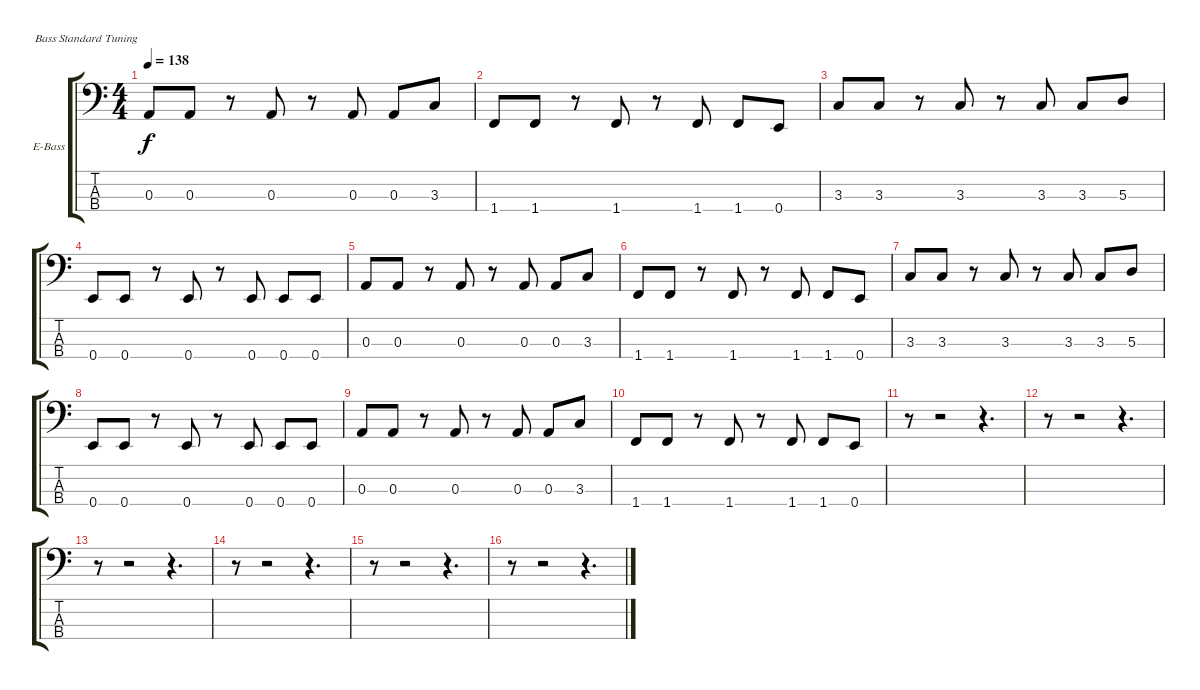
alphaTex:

\bracketExtendMode groupsimilarinstruments
\firstSystemTrackNameOrientation horizontal
\otherSystemsTrackNameOrientation horizontal
\track ("Äîðîæêà 4" "E-Bass") {instrument electricbassfinger}
\staff {score tabs}
\tuning (G2 D2 A1 E1)
\ts (4 4)
\tempo 138
\clef f4
\ks c
0.3.8{dy f} 0.3.8 r.8 0.3.8 r.8 0.3.8 0.3.8 3.3.8 |
1.4.8 1.4.8 r.8 1.4.8 r.8 1.4.8 1.4.8 0.4.8 |
3.3.8 3.3.8 r.8 3.3.8 r.8 3.3.8 3.3.8 5.3.8 |
0.4.8 0.4.8 r.8 0.4.8 r.8 0.4.8 0.4.8 0.4.8 |
0.3.8 0.3.8 r.8 0.3.8 r.8 0.3.8 0.3.8 3.3.8 |
1.4.8 1.4.8 r.8 1.4.8 r.8 1.4.8 1.4.8 0.4.8 |
3.3.8 3.3.8 r.8 3.3.8 r.8 3.3.8 3.3.8 5.3.8 |
0.4.8 0.4.8 r.8 0.4.8 r.8 0.4.8 0.4.8 0.4.8 |
0.3.8 0.3.8 r.8 0.3.8 r.8 0.3.8 0.3.8 3.3.8 |
1.4.8 1.4.8 r.8 1.4.8 r.8 1.4.8 1.4.8 0.4.8 |
r.8 r.2 r.4{d} |
r.8 r.2 r.4{d} |
r.8 r.2 r.4{d} |
r.8 r.2 r.4{d} |
r.8 r.2 r.4{d} |
r.8 r.2 r.4{d}
